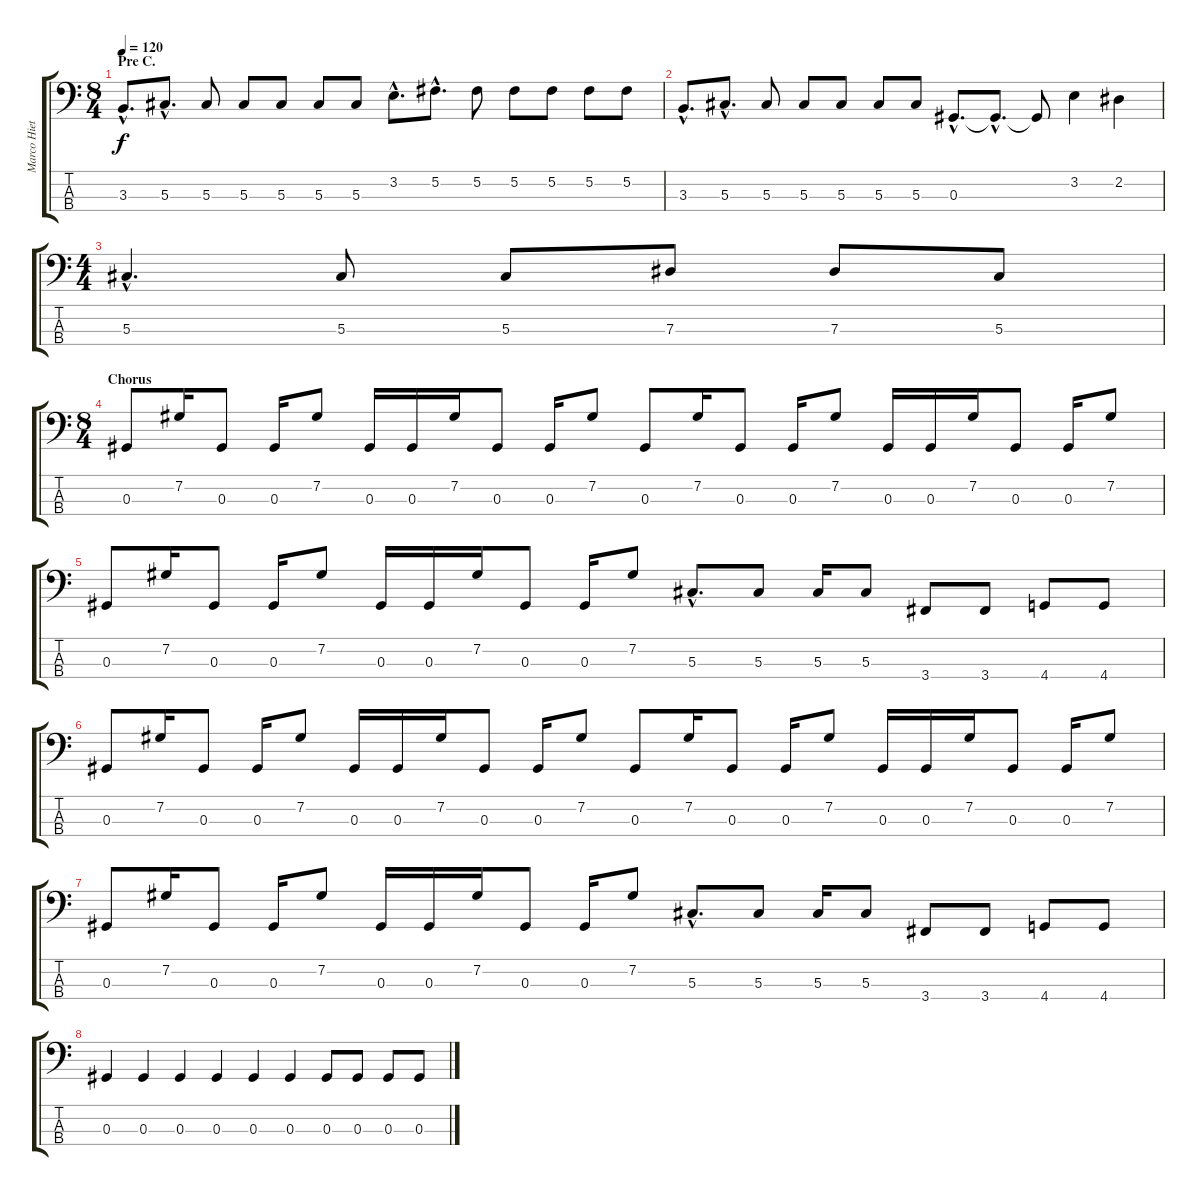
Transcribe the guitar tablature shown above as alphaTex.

\track ("Marco Hietala - Bass" "Marco Hiet") {instrument electricbasspick}
\staff {score tabs}
\tuning (Gb2 Db2 Ab1 Eb1) {hide}
\ts (8 4)
\section ("" "Pre C.")
\tempo 120
\clef f4
\ks c
3.3{hac}.8{d dy f} 5.3{hac}.8{d} 5.3.8 5.3.8 5.3.8 5.3.8 5.3.8 3.2{hac}.8{d} 5.2{hac}.8{d} 5.2.8 5.2.8 5.2.8 5.2.8 5.2.8 |
3.3{hac}.8{d} 5.3{hac}.8{d} 5.3.8 5.3.8 5.3.8 5.3.8 5.3.8 0.3{hac}.8{d} 0.3{hac t}.8{d} 0.3{t}.8 3.2.4 2.2.4 |
\ts (4 4)
5.3{hac}.4{d} 5.3.8 5.3.8 7.3.8 7.3.8 5.3.8 |
\ts (8 4)
\section ("" "Chorus")
0.3.8 7.2.16 0.3.8 0.3.16 7.2.8 0.3.16 0.3.16 7.2.16 0.3.8 0.3.16 7.2.8 0.3.8 7.2.16 0.3.8 0.3.16 7.2.8 0.3.16 0.3.16 7.2.16 0.3.8 0.3.16 7.2.8 |
0.3.8 7.2.16 0.3.8 0.3.16 7.2.8 0.3.16 0.3.16 7.2.16 0.3.8 0.3.16 7.2.8 5.3{hac}.8{d} 5.3.8 5.3.16 5.3.8 3.4.8 3.4.8 4.4.8 4.4.8 |
0.3.8 7.2.16 0.3.8 0.3.16 7.2.8 0.3.16 0.3.16 7.2.16 0.3.8 0.3.16 7.2.8 0.3.8 7.2.16 0.3.8 0.3.16 7.2.8 0.3.16 0.3.16 7.2.16 0.3.8 0.3.16 7.2.8 |
0.3.8 7.2.16 0.3.8 0.3.16 7.2.8 0.3.16 0.3.16 7.2.16 0.3.8 0.3.16 7.2.8 5.3{hac}.8{d} 5.3.8 5.3.16 5.3.8 3.4.8 3.4.8 4.4.8 4.4.8 |
0.3.4 0.3.4 0.3.4 0.3.4 0.3.4 0.3.4 0.3.8 0.3.8 0.3.8 0.3.8
